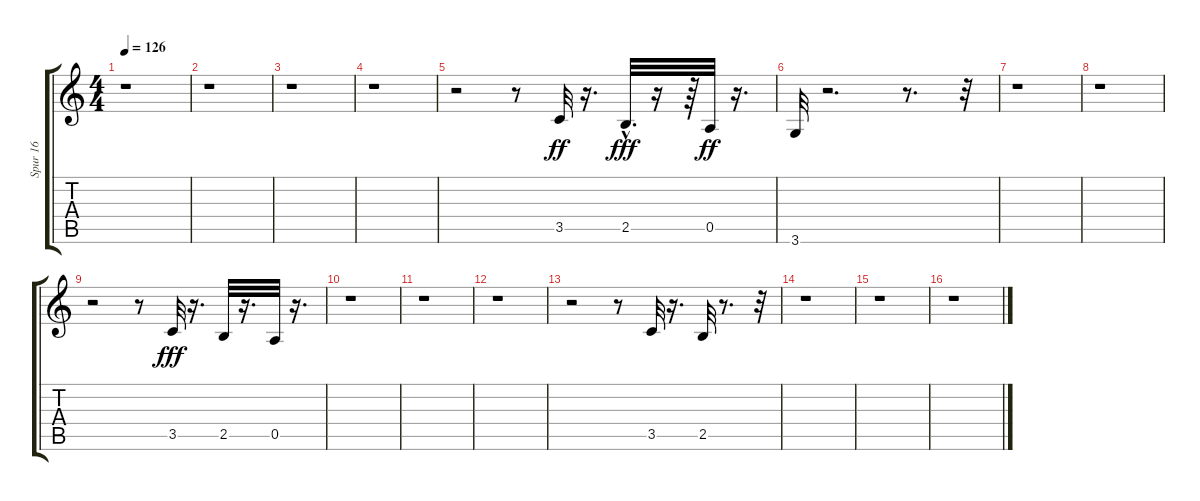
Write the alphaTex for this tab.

\track ("Spur 16" "Spur 16") {instrument acousticguitarnylon}
\staff {score tabs}
\tuning (E4 B3 G3 D3 A2 E2) {hide}
\ts (4 4)
\tempo 126
\clef g2
\ks c
r.1{dy ff instrument acousticguitarnylon} |
r.1 |
r.1 |
r.1 |
r.2 r.8 3.5.32 r.16{d} 2.5{hac}.32{d dy fff} r.16 r.64 0.5.32{dy ff} r.16{d} |
3.6.32{instrument acousticguitarnylon} r.2{d} r.8{d} r.32 |
r.1 |
r.1 |
r.2 r.8 3.5.32{dy fff} r.16{d} 2.5.32 r.16{d} 0.5.32 r.16{d} |
r.1 |
r.1 |
r.1 |
r.2 r.8 3.5.32 r.16{d} 2.5.32 r.8{d} r.32 |
r.1 |
r.1 |
r.1
